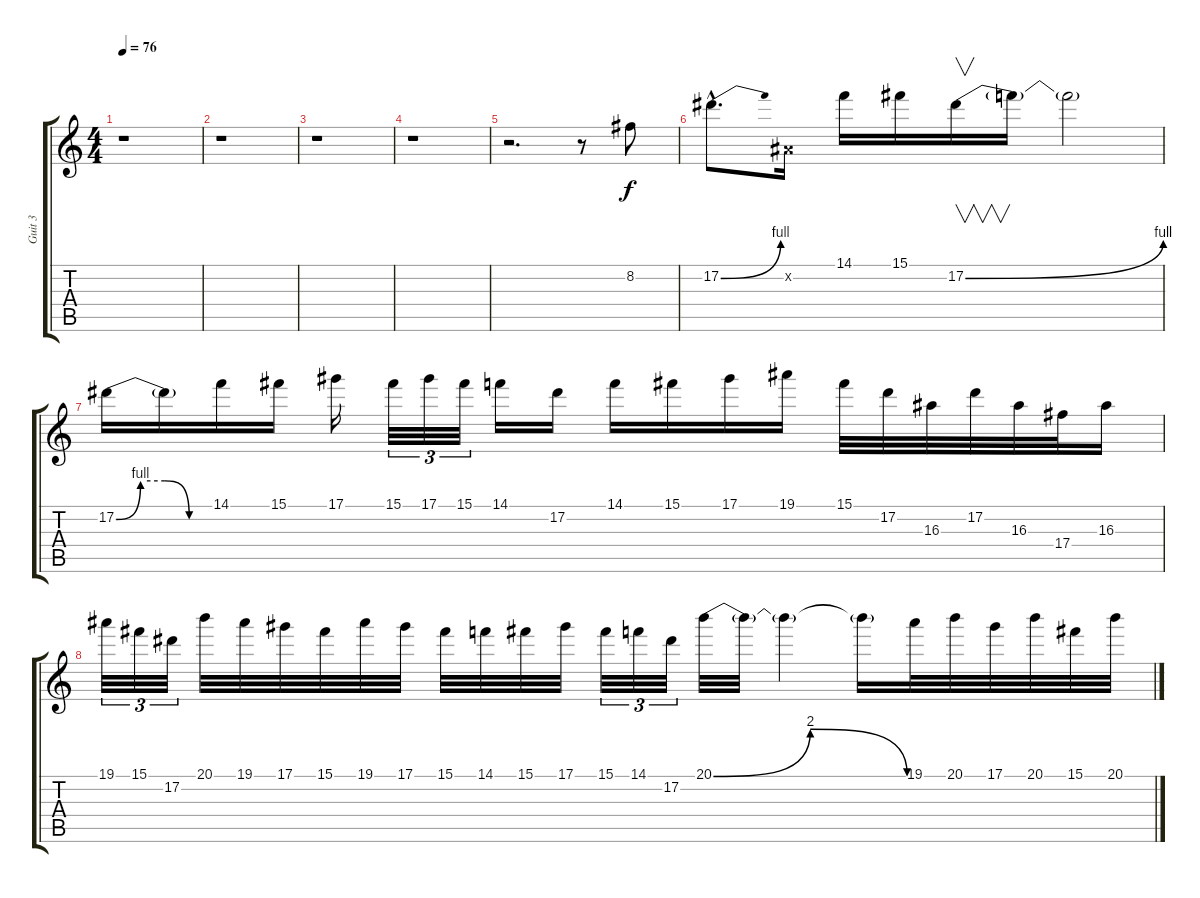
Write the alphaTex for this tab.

\track ("Guit 3" "Guit 3") {instrument distortionguitar}
\staff {score tabs}
\tuning (Eb4 Bb3 Gb3 Db3 Ab2 Eb2) {hide}
\ts (4 4)
\tempo 76
\clef g2
\ks c
r.1{dy f} |
r.1 |
r.1 |
r.1 |
r.2{d} r.8 8.2.8 |
17.2{be (bend 0 0 60 4) hac}.8{d} 0.2{x}.16 14.1.16 15.1.16 17.2{be (bend 0 0 60 4)}.16{v} 17.2{t}.16 17.2{t}.2 |
17.2{be (custom 0 0 15 4 30 4 45 0 60 0)}.16 17.2{t}.16 14.1.16 15.1.16 17.1.16 15.1.32{tu (3 2)} 17.1.32{tu (3 2)} 15.1.32{tu (3 2)} 14.1.16 17.2.16 14.1.16 15.1.16 17.1.16 19.1.16 15.1.32 17.2.32 16.3.32 17.2.32 16.3.32 17.4.32 16.3.16 |
19.1.32{tu (3 2)} 15.1.32{tu (3 2)} 17.2.32{tu (3 2)} 20.1.32 19.1.32 17.1.32 15.1.32 19.1.32 17.1.32 15.1.32 14.1.32 15.1.32 17.1.32 15.1.32{tu (3 2)} 14.1.32{tu (3 2)} 17.2.32{tu (3 2)} 20.1{be (bendrelease 0 0 15 8 30 8 60 0)}.32 20.1{t}.32 20.1{t}.4 20.1{t}.16 19.1.32 20.1.32 17.1.32 20.1.32 15.1.32 20.1.32
